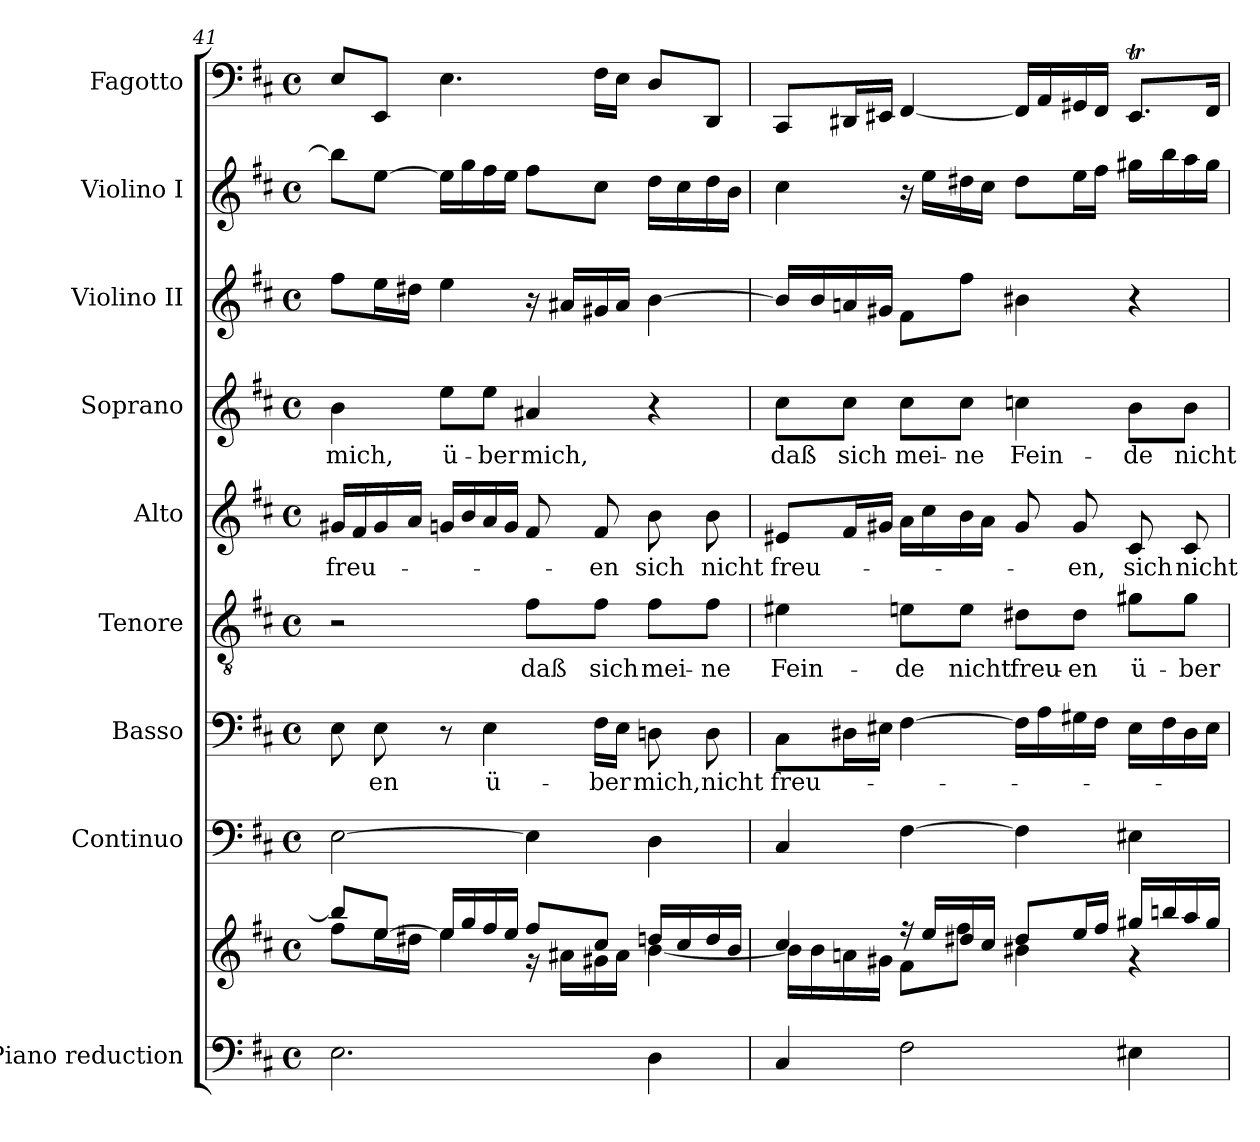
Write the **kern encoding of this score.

**kern	**kern	**kern	**kern	**text	**kern	**text	**kern	**text	**kern	**text	**kern	**kern	**kern
*part9	*part9	*part8	*part7	*part7	*part6	*part6	*part5	*part5	*part4	*part4	*part3	*part2	*part1
*staff10	*staff9	*staff8	*staff7	*staff7	*staff6	*staff6	*staff5	*staff5	*staff4	*staff4	*staff3	*staff2	*staff1
*I"Piano reduction	*	*I"Continuo	*I"Basso	*	*I"Tenore	*	*I"Alto	*	*I"Soprano	*	*I"Violino II	*I"Violino I	*I"Fagotto
*I'Pno	*	*	*	*	*	*	*	*	*	*	*I'Vln	*I'Vln	*
!!LO:PB:g=z
*clefF4	*clefG2	*clefF4	*clefF4	*	*clefGv2	*	*clefG2	*	*clefG2	*	*clefG2	*clefG2	*clefF4
*k[f#c#]	*k[f#c#]	*k[f#c#]	*k[f#c#]	*	*k[f#c#]	*	*k[f#c#]	*	*k[f#c#]	*	*k[f#c#]	*k[f#c#]	*k[f#c#]
*M4/4	*M4/4	*M4/4	*M4/4	*	*M4/4	*	*M4/4	*	*M4/4	*	*M4/4	*M4/4	*M4/4
*met(c)	*met(c)	*met(c)	*met(c)	*	*met(c)	*	*met(c)	*	*met(c)	*	*met(c)	*met(c)	*met(c)
=41	=41	=41	=41	=41	=41	=41	=41	=41	=41	=41	=41	=41	=41
*	*^	*	*	*	*	*	*	*	*	*	*	*	*
!	!	!	!	!	!	!	!	!	!LO:LY:b	!	!LO:LY:b	!	!	!
2.E\	8bb/L]	8ff#\L	[2E\	8E\	.	2r	.	16g#X/LL	freu-	4b\	mich,	8ff#\L	8bb\L]	8E/L
.	.	.	.	.	.	.	.	16f#/	.	.	.	.	.	.
!	!	!	!	!	!LO:LY:b	!	!	!	!	!	!	!	!	!
.	[8ee/J	16ee\L	.	8E\	-en	.	.	16g#/	.	.	.	16ee\L	[8ee\J	8EE/J
.	.	16dd#X\JJ	.	.	.	.	.	16a/JJ	.	.	.	16dd#X\JJ	.	.
!	!	!	!	!	!	!	!	!	!	!	!LO:LY:b	!	!	!
.	16ee/LL]	4ee\	.	8r	.	.	.	16gn/LL	.	8ee\L	ü-	4ee\	16ee\LL]	4.E\
.	16gg/	.	.	.	.	.	.	16b/	.	.	.	.	16gg\	.
!	!	!	!	!	!LO:LY:b	!	!	!	!	!	!LO:LY:b	!	!	!
.	16ff#/	.	.	4E\	ü-	.	.	16a/	.	8ee\J	ber	.	16ff#\	.
.	16ee/JJ	.	.	.	.	.	.	16g/JJ	.	.	.	.	16ee\JJ	.
!	!	!	!	!	!	!	!LO:LY:b	!	!	!	!LO:LY:b	!	!	!
.	8ff#/L	16r	4E\]	.	.	8f#\L	daß	8f#/	.	4a#X/	mich,	16r	8ff#\L	.
.	.	16a#X\LL	.	.	.	.	.	.	.	.	.	16a#X/LL	.	.
!	!	!	!	!	!LO:LY:b	!	!LO:LY:b	!	!LO:LY:b	!	!	!	!	!
.	8cc#/J	16g#X\	.	16F#\LL	-ber	8f#\J	sich	8f#/	-en	.	.	16g#X/	8cc#\J	16F#\LL
.	.	16a#\JJ	.	16E\JJ	.	.	.	.	.	.	.	16a#/JJ	.	16E\JJ
!	!	!	!	!	!LO:LY:b	!	!LO:LY:b	!	!LO:LY:b	!	!	!	!	!
4D\	16ddn/LL	[4b\	4D\	8Dn\	mich,	8f#\L	mei-	8b\	sich	4r	.	[4b\	16dd\LL	8D/L
.	16cc#/	.	.	.	.	.	.	.	.	.	.	.	16cc#\	.
!	!	!	!	!	!LO:LY:b	!	!LO:LY:b	!	!LO:LY:b	!	!	!	!	!
.	16dd/	.	.	8D\	nicht	8f#\J	ne	8b\	nicht	.	.	.	16dd\	8DD/J
.	16b/JJ	.	.	.	.	.	.	.	.	.	.	.	16b\JJ	.
=42	=42	=42	=42	=42	=42	=42	=42	=42	=42	=42	=42	=42	=42	=42
!	!	!	!	!	!LO:LY:b	!	!LO:LY:b	!	!LO:LY:b	!	!LO:LY:b	!	!	!
4C#/	4cc#/	16b\LL]	4C#/	8C#\L	freu-	4e#X\	Fein-	8e#X/L	freu-	8cc#\L	daß	16b/LL]	4cc#\	8CC#/L
.	.	16b\	.	.	.	.	.	.	.	.	.	16b/	.	.
!	!	!	!	!	!	!	!	!	!	!	!LO:LY:b	!	!	!
.	.	16an\	.	16D#X\L	.	.	.	16f#/L	.	8cc#\J	sich	16an/	.	16DD#X/L
.	.	16g#X\JJ	.	16E#X\JJ	.	.	.	16g#X/JJ	.	.	.	16g#X/JJ	.	16EE#X/JJ
!	!	!	!	!	!	!	!LO:LY:b	!	!	!	!LO:LY:b	!	!	!
2F#\	16r	8f#\L	[4F#\	[4F#\	.	8en\L	de	16a\LL	.	8cc#\L	mei-	8f#\L	16r	[4FF#/
.	16ee/LL	.	.	.	.	.	.	16cc#\	.	.	.	.	16ee\LL	.
!	!	!	!	!	!	!	!LO:LY:b	!	!	!	!LO:LY:b	!	!	!
.	16dd#X/	8ff#\J	.	.	.	8e\J	nicht	16b\	.	8cc#\J	ne	8ff#\J	16dd#X\	.
.	16cc#/JJ	.	.	.	.	.	.	16a\JJ	.	.	.	.	16cc#\JJ	.
!	!	!	!	!	!	!	!LO:LY:b	!	!	!	!LO:LY:b	!	!	!
.	8dd#/L	4b#X\	4F#\]	16F#\LL]	.	8d#X\L	freu-	8g#/	.	4ccn\	Fein-	4b#X\	8dd#\L	16FF#/LL]
.	.	.	.	16A\	.	.	.	.	.	.	.	.	.	16AA/
!	!	!	!	!	!	!	!LO:LY:b	!	!LO:LY:b	!	!	!	!	!
.	16ee/L	.	.	16G#X\	.	8d#\J	en	8g#/	-en,	.	.	.	16ee\L	16GG#X/
.	16ff#/JJ	.	.	16F#\JJ	.	.	.	.	.	.	.	.	16ff#\JJ	16FF#/JJ
!	!	!	!	!	!	!	!LO:LY:b	!	!LO:LY:b	!	!LO:LY:b	!	!	!
4E#X\	16gg#X/LL	4r	4E#X\	16E#\LL	.	8g#X\L	ü-	8c#/	sich	8b\L	de	4r	16gg#X\LL	8.EE#t/L
.	16bbn/	.	.	16F#\	.	.	.	.	.	.	.	.	16bb\	.
!	!	!	!	!	!	!	!LO:LY:b	!	!LO:LY:b	!	!LO:LY:b	!	!	!
.	16aa/	.	.	16D#\	.	8g#\J	ber	8c#/	nicht	8b\J	nicht	.	16aa\	.
.	16gg#/JJ	.	.	16E#\JJ	.	.	.	.	.	.	.	.	16gg#\JJ	16FF#/Jk
*	*v	*v	*	*	*	*	*	*	*	*	*	*	*	*
=	=	=	=	=	=	=	=	=	=	=	=	=	=
*-	*-	*-	*-	*-	*-	*-	*-	*-	*-	*-	*-	*-	*-
